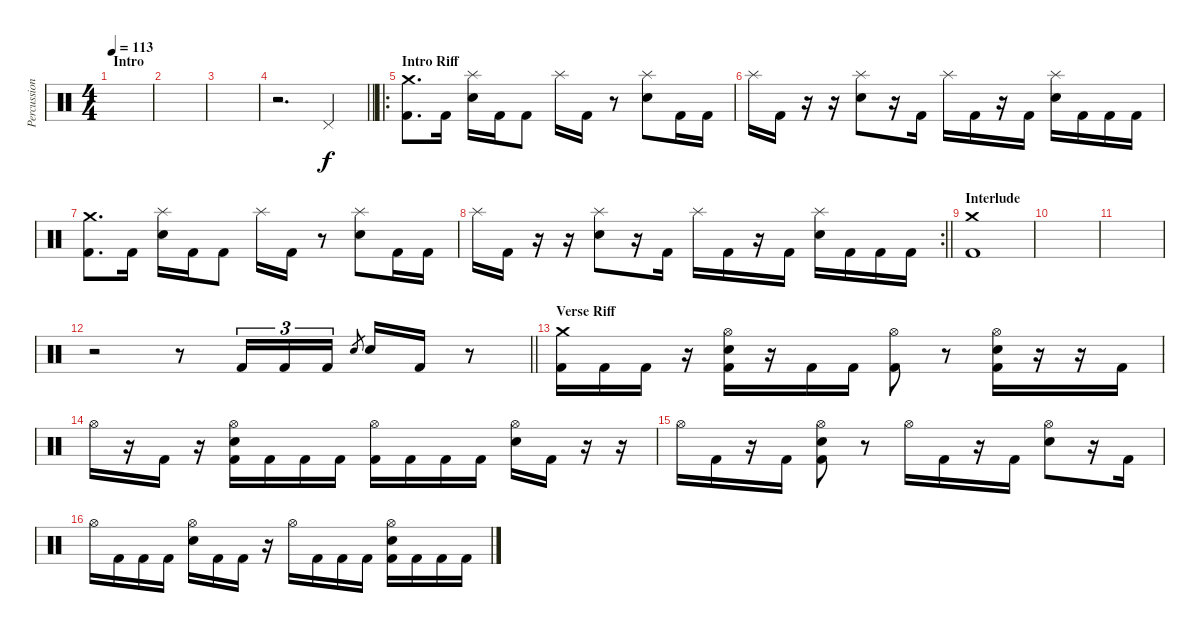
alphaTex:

\track ("Percussion" "Percussion") {instrument percussion}
\staff {score}
\articulation defaults
\ts (4 4)
\section ("" "Intro")
\tempo 113
\clef neutral
\ks c
|
|
|
\barLineRight lightlight
r.2{d} "Pedal Hi-Hat (hit)".4 |
\ro
\section ("" "Intro Riff")
("Crash medium (hit)" "Kick (hit) 2").8{d} "Kick (hit) 2".16 ("Splash (hit)" "Electric Snare (hit)").16 "Kick (hit) 2".16 "Kick (hit) 2".8 "Splash (hit)".16 "Kick (hit) 2".16 r.8 ("Splash (hit)" "Electric Snare (hit)").8 "Kick (hit) 2".16 "Kick (hit) 2".16 |
"Splash (hit)".16 "Kick (hit) 2".16 r.16 r.16 ("Splash (hit)" "Electric Snare (hit)").8 r.16 "Kick (hit) 2".16 "Splash (hit)".16 "Kick (hit) 2".16 r.16 "Kick (hit) 2".16 ("Splash (hit)" "Electric Snare (hit)").16 "Kick (hit) 2".16 "Kick (hit) 2".16 "Kick (hit) 2".16 |
("Crash medium (hit)" "Kick (hit) 2").8{d} "Kick (hit) 2".16 ("Splash (hit)" "Electric Snare (hit)").16 "Kick (hit) 2".16 "Kick (hit) 2".8 "Splash (hit)".16 "Kick (hit) 2".16 r.8 ("Splash (hit)" "Electric Snare (hit)").8 "Kick (hit) 2".16 "Kick (hit) 2".16 |
\rc 2
\barLineRight lightlight "Splash (hit)".16 "Kick (hit) 2".16
r.16 r.16 ("Splash (hit)" "Electric Snare (hit)").8 r.16 "Kick (hit) 2".16 "Splash (hit)".16 "Kick (hit) 2".16 r.16 "Kick (hit) 2".16 ("Splash (hit)" "Electric Snare (hit)").16 "Kick (hit) 2".16 "Kick (hit) 2".16 "Kick (hit) 2".16 |
\section ("" "Interlude")
("Crash medium (hit)" "Kick (hit) 2").1 |
|
|
\barLineRight lightlight
r.2 r.8 "Kick (hit) 2".16{tu (3 2)} "Kick (hit) 2".16{tu (3 2)} "Kick (hit) 2".16{tu (3 2)} "Electric Snare (hit)".8{gr} "Electric Snare (hit)".16 "Kick (hit) 2".16 r.8 |
\section ("" "Verse Riff")
("Crash medium (hit)" "Kick (hit) 2").16 "Kick (hit) 2".16 "Kick (hit) 2".16 r.16 ("Hi-Hat (open)" "Electric Snare (hit)" "Kick (hit) 2").16 r.16 "Kick (hit) 2".16 "Kick (hit) 2".16 ("Hi-Hat (open)" "Kick (hit) 2").8 r.8 ("Hi-Hat (open)" "Electric Snare (hit)" "Kick (hit) 2").16 r.16 r.16 "Kick (hit) 2".16 |
"Hi-Hat (open)".16 r.16 "Kick (hit) 2".16 r.16 ("Hi-Hat (open)" "Electric Snare (hit)" "Kick (hit) 2").16 "Kick (hit) 2".16 "Kick (hit) 2".16 "Kick (hit) 2".16 ("Hi-Hat (open)" "Kick (hit) 2").16 "Kick (hit) 2".16 "Kick (hit) 2".16 "Kick (hit) 2".16 ("Hi-Hat (open)" "Electric Snare (hit)").16 "Kick (hit) 2".16 r.16 r.16 |
"Hi-Hat (open)".16 "Kick (hit) 2".16 r.16 "Kick (hit) 2".16 ("Hi-Hat (open)" "Electric Snare (hit)" "Kick (hit) 2").8 r.8 "Hi-Hat (open)".16 "Kick (hit) 2".16 r.16 "Kick (hit) 2".16 ("Hi-Hat (open)" "Electric Snare (hit)").8 r.16 "Kick (hit) 2".16 |
"Hi-Hat (open)".16 "Kick (hit) 2".16 "Kick (hit) 2".16 "Kick (hit) 2".16 ("Hi-Hat (open)" "Electric Snare (hit)").16 "Kick (hit) 2".16 "Kick (hit) 2".16 r.16 "Hi-Hat (open)".16 "Kick (hit) 2".16 "Kick (hit) 2".16 "Kick (hit) 2".16 ("Hi-Hat (open)" "Electric Snare (hit)" "Kick (hit) 2").16 "Kick (hit) 2".16 "Kick (hit) 2".16 "Kick (hit) 2".16
